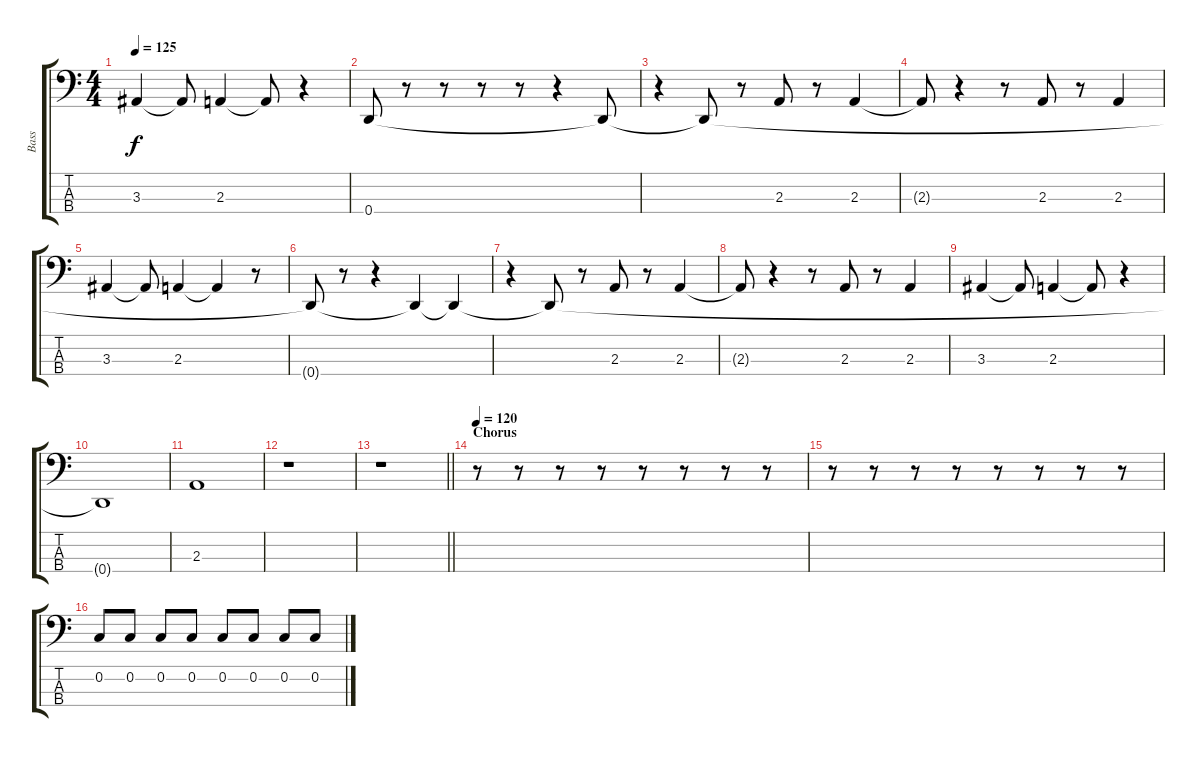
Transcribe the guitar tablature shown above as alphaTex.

\track ("Bass" "Bass") {instrument electricbassfinger}
\staff {score tabs}
\tuning (F2 C2 G1 D1) {hide}
\ts (4 4)
\tempo 125
\clef f4
\ks c
3.3.4{dy f} 3.3{t}.8 2.3.4 2.3{t}.8 r.4 |
0.4{t}.8 r.8 r.8 r.8 r.8 r.4 0.4{t}.8 |
r.4 0.4{t}.8 r.8 2.3.8 r.8 2.3.4 |
2.3{t}.8 r.4 r.8 2.3.8 r.8 2.3.4 |
3.3.4 3.3{t}.8 2.3.4 2.3{t}.4 r.8 |
0.4{t}.8 r.8 r.4 0.4{t}.4 0.4{t}.4 |
r.4 0.4{t}.8 r.8 2.3.8 r.8 2.3.4 |
2.3{t}.8 r.4 r.8 2.3.8 r.8 2.3.4 |
3.3.4 3.3{t}.8 2.3.4 2.3{t}.8 r.4 |
0.4{t}.1 |
2.3.1 |
r.1 |
\barLineRight lightlight
r.1 |
\section ("" "Chorus")
\tempo 120
r.8 r.8 r.8 r.8 r.8 r.8 r.8 r.8 |
r.8 r.8 r.8 r.8 r.8 r.8 r.8 r.8 |
0.2.8 0.2.8 0.2.8 0.2.8 0.2.8 0.2.8 0.2.8 0.2.8
